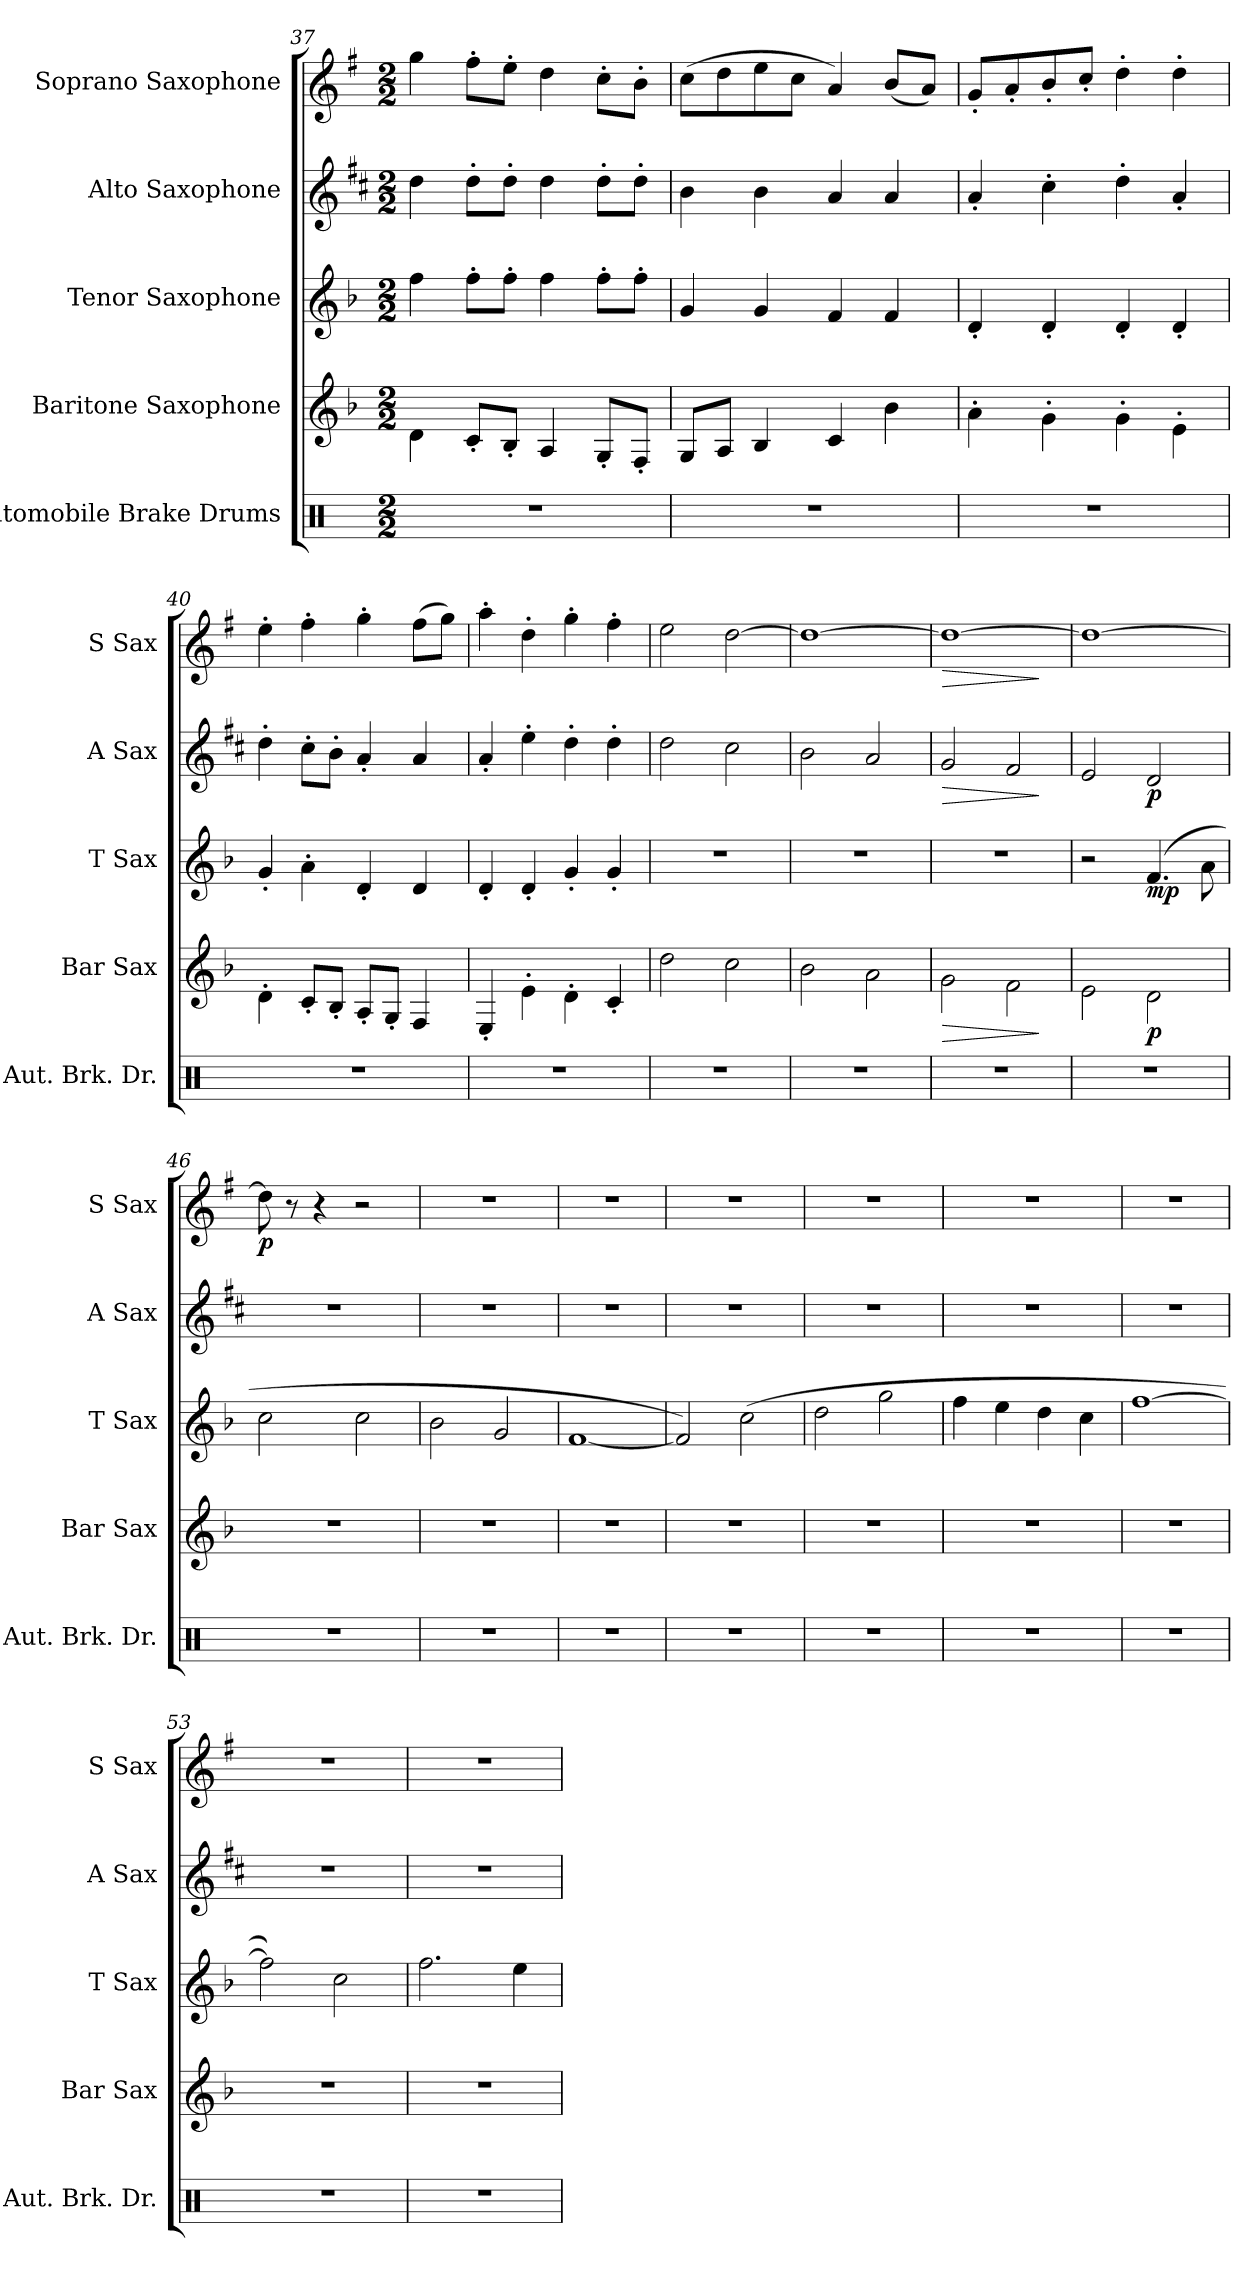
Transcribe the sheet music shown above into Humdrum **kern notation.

**kern	**kern	**dynam	**kern	**dynam	**kern	**dynam	**kern	**dynam
*part5	*part4	*part4	*part3	*part3	*part2	*part2	*part1	*part1
*staff5	*staff4	*staff4	*staff3	*staff3	*staff2	*staff2	*staff1	*staff1
*I"Automobile Brake Drums	*I"Baritone Saxophone	*	*I"Tenor Saxophone	*	*I"Alto Saxophone	*	*I"Soprano Saxophone	*
*I'Aut. Brk. Dr.	*I'Bar Sax	*	*I'T Sax	*	*I'A Sax	*	*I'S Sax	*
*clefX	*clefG2	*	*clefG2	*	*clefG2	*	*clefG2	*
*	*ITrd12c21	*	*ITrd8c14	*	*ITrd5c9	*	*ITrd1c2	*
*k[]	*k[b-]	*	*k[b-]	*	*k[b-]	*	*k[b-]	*
*M2/2	*M2/2	*	*M2/2	*	*M2/2	*	*M2/2	*
=37	=37	=37	=37	=37	=37	=37	=37	=37
1r	4D\	.	4f\	.	4f\	.	4ff\	.
.	8C'/L	.	8f'\L	.	8f'\L	.	8ee'\L	.
.	8BB-'/J	.	8f'\J	.	8f'\J	.	8dd'\J	.
.	4AA/	.	4f\	.	4f\	.	4cc\	.
.	8GG'/L	.	8f'\L	.	8f'\L	.	8b-'\L	.
.	8FF'/J	.	8f'\J	.	8f'\J	.	8a'\J	.
=38	=38	=38	=38	=38	=38	=38	=38	=38
1r	8GG/L	.	4G/	.	4d\	.	(8b-\L	.
.	8AA/J	.	.	.	.	.	8cc\	.
.	4BB-/	.	4G/	.	4d\	.	8dd\	.
.	.	.	.	.	.	.	8b-\J	.
.	4C/	.	4F/	.	4c/	.	4g/)	.
.	4B-\	.	4F/	.	4c/	.	(8a/L	.
.	.	.	.	.	.	.	8g/J)	.
=39	=39	=39	=39	=39	=39	=39	=39	=39
1r	4A'\	.	4D'/	.	4c'/	.	8f'/L	.
.	.	.	.	.	.	.	8g'/	.
.	4G'\	.	4D'/	.	4e'\	.	8a'/	.
.	.	.	.	.	.	.	8b-'/J	.
.	4G'\	.	4D'/	.	4f'\	.	4cc'\	.
.	4E'\	.	4D'/	.	4c'/	.	4cc'\	.
=40	=40	=40	=40	=40	=40	=40	=40	=40
1r	4D'\	.	4G'/	.	4f'\	.	4dd'\	.
.	8C'/L	.	4A'\	.	8e'\L	.	4ee'\	.
.	8BB-'/J	.	.	.	8d'\J	.	.	.
.	8AA'/L	.	4D'/	.	4c'/	.	4ff'\	.
.	8GG'/J	.	.	.	.	.	.	.
.	4FF/	.	4D/	.	4c/	.	(8ee\L	.
.	.	.	.	.	.	.	8ff\J)	.
=41	=41	=41	=41	=41	=41	=41	=41	=41
1r	4EE'/	.	4D'/	.	4c'/	.	4gg'\	.
.	4E'\	.	4D'/	.	4g'\	.	4cc'\	.
.	4D'\	.	4G'/	.	4f'\	.	4ff'\	.
.	4C'/	.	4G'/	.	4f'\	.	4ee'\	.
!!LO:LB:g=z
=42	=42	=42	=42	=42	=42	=42	=42	=42
1r	2d\	.	1r	.	2f\	.	2dd\	.
.	2c\	.	.	.	2e\	.	[2cc\	.
=43	=43	=43	=43	=43	=43	=43	=43	=43
1r	2B-\	.	1r	.	2d\	.	1cc_	.
.	2A\	.	.	.	2c/	.	.	.
=44	=44	=44	=44	=44	=44	=44	=44	=44
!	!	!LO:HP:b	!	!	!	!LO:HP:b	!	!LO:HP:b
1r	2G\	>	1r	.	2B-/	>	1cc_	>
.	2F\	.	.	.	2A/	.	.	.
.	.	]	.	.	.	]	.	]
=45	=45	=45	=45	=45	=45	=45	=45	=45
1r	2E\	.	2r	.	2G/	.	1cc_	.
!	!	!LO:DY:b	!	!LO:DY:b	!	!LO:DY:b	!	!
.	2D\	p	(4.F/	mp	2F/	p	.	.
.	.	.	8A\	.	.	.	.	.
=46	=46	=46	=46	=46	=46	=46	=46	=46
!	!	!	!	!	!	!	!	!LO:DY:b
1r	1r	.	2c\	.	1r	.	8cc\]	p
.	.	.	.	.	.	.	8r	.
.	.	.	.	.	.	.	4r	.
.	.	.	2c\	.	.	.	2r	.
=47	=47	=47	=47	=47	=47	=47	=47	=47
1r	1r	.	2B-\	.	1r	.	1r	.
.	.	.	2G/	.	.	.	.	.
=48	=48	=48	=48	=48	=48	=48	=48	=48
1r	1r	.	[1F	.	1r	.	1r	.
=49	=49	=49	=49	=49	=49	=49	=49	=49
1r	1r	.	2F/])	.	1r	.	1r	.
.	.	.	(2c\	.	.	.	.	.
=50	=50	=50	=50	=50	=50	=50	=50	=50
1r	1r	.	2d\	.	1r	.	1r	.
.	.	.	2g\	.	.	.	.	.
=51	=51	=51	=51	=51	=51	=51	=51	=51
1r	1r	.	4f\	.	1r	.	1r	.
.	.	.	4e\	.	.	.	.	.
.	.	.	4d\	.	.	.	.	.
.	.	.	4c\	.	.	.	.	.
=52	=52	=52	=52	=52	=52	=52	=52	=52
1r	1r	.	[1f	.	1r	.	1r	.
!!LO:PB:g=z
=53	=53	=53	=53	=53	=53	=53	=53	=53
1r	1r	.	2f\])	.	1r	.	1r	.
.	.	.	2c\	.	.	.	.	.
=54	=54	=54	=54	=54	=54	=54	=54	=54
1r	1r	.	2.f\	.	1r	.	1r	.
.	.	.	4e\	.	.	.	.	.
=	=	=	=	=	=	=	=	=
*-	*-	*-	*-	*-	*-	*-	*-	*-
